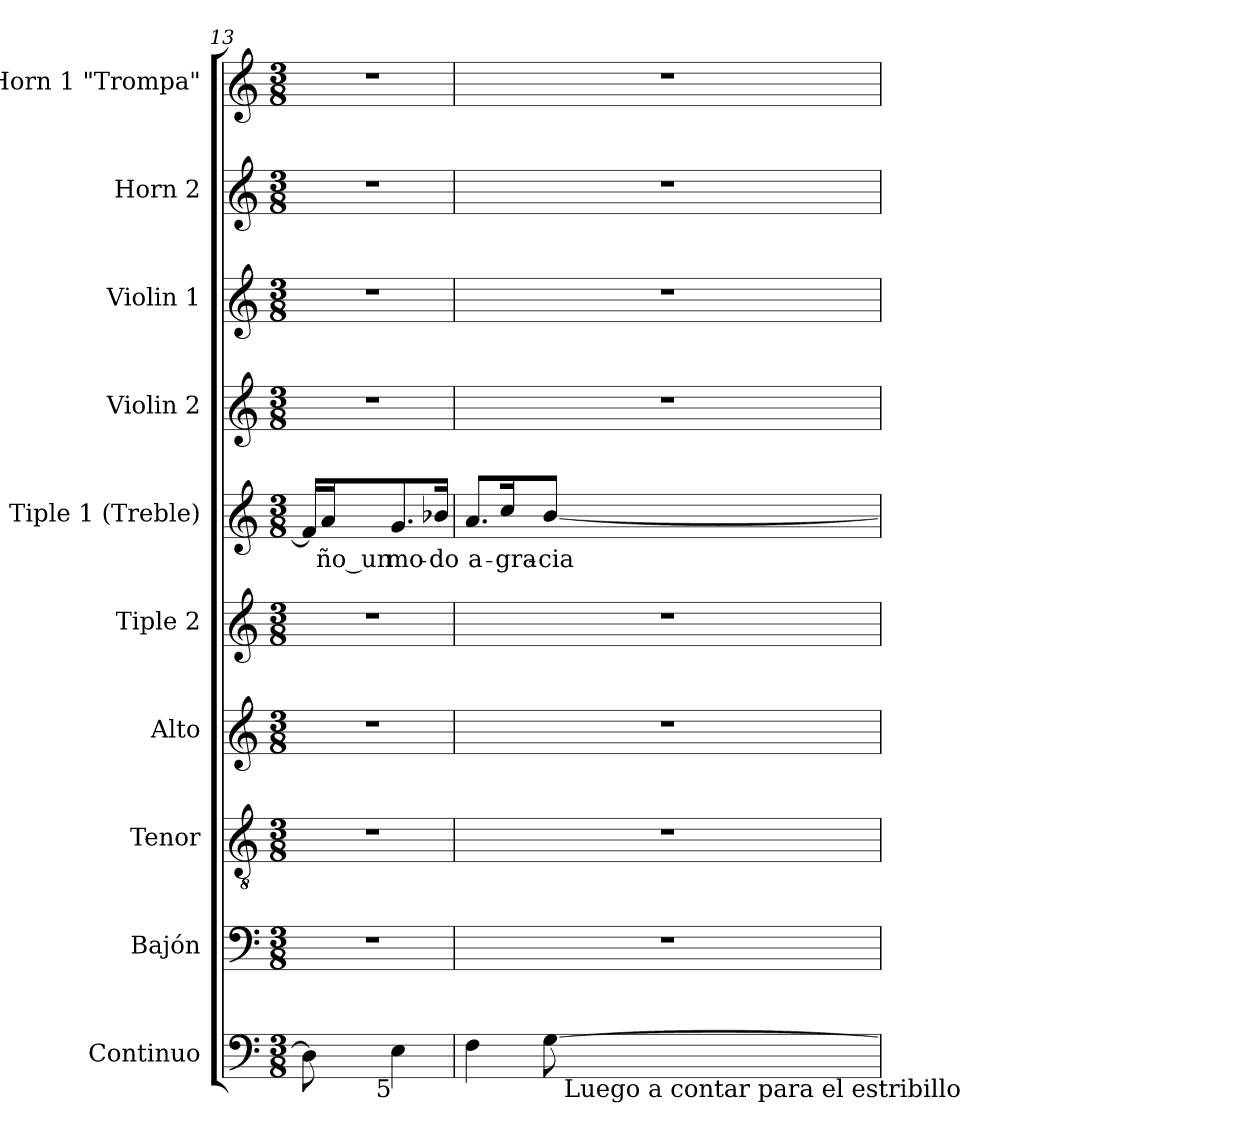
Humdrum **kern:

**kern	**kern	**kern	**kern	**kern	**kern	**text	**kern	**kern	**kern	**kern
*part10	*part9	*part8	*part7	*part6	*part5	*part5	*part4	*part3	*part2	*part1
*staff10	*staff9	*staff8	*staff7	*staff6	*staff5	*staff5	*staff4	*staff3	*staff2	*staff1
*I"Continuo	*I"Bajón	*I"Tenor	*I"Alto	*I"Tiple 2	*I"Tiple 1 (Treble)	*	*I"Violin 2	*I"Violin 1	*I"Horn 2	*I"Horn 1 "Trompa"
*I'Cont.	*	*I'T.	*I'A.	*	*	*	*I'Vln. 2	*I'Vln. 1	*I'Hn 1.	*I'Hn 1.
*clefF4	*clefF4	*clefGv2	*clefG2	*clefG2	*clefG2	*	*clefG2	*clefG2	*clefG2	*clefG2
*	*	*ITrd7c12	*	*	*	*	*	*	*ITrd7c12	*ITrd7c12
*k[]	*k[]	*k[]	*k[]	*k[]	*k[]	*	*k[]	*k[]	*k[]	*k[]
*C:	*C:	*C:	*C:	*C:	*C:	*	*C:	*C:	*C:	*C:
*M3/8	*M3/8	*M3/8	*M3/8	*M3/8	*M3/8	*	*M3/8	*M3/8	*M3/8	*M3/8
=13	=13	=13	=13	=13	=13	=13	=13	=13	=13	=13
!	!LO:N:vis=1	!LO:N:vis=1	!LO:N:vis=1	!LO:N:vis=1	!	!	!LO:N:vis=1	!LO:N:vis=1	!LO:N:vis=1	!LO:N:vis=1
8Di\]	4.r	4.r	4.r	4.r	16fi/LL]	.	4.r	4.r	4.r	4.r
!	!	!	!	!	!	!LO:LY:b:color=#000000	!	!	!	!
.	.	.	.	.	16ai/J	-ño_un	.	.	.	.
!LO:TX:b:rj:t=5	!	!	!	!	!	!	!	!	!	!
!	!	!	!	!	!	!LO:LY:b:color=#000000	!	!	!	!
4Ei\	.	.	.	.	8.gi/	mo-	.	.	.	.
!	!	!	!	!	!	!LO:LY:b:color=#000000	!	!	!	!
.	.	.	.	.	16b-Xi/Jk	-do	.	.	.	.
=14	=14	=14	=14	=14	=14	=14	=14	=14	=14	=14
!	!LO:N:vis=1	!LO:N:vis=1	!LO:N:vis=1	!LO:N:vis=1	!	!	!	!	!	!
!	!	!	!	!	!	!LO:LY:b:color=#000000	!LO:N:vis=1	!LO:N:vis=1	!LO:N:vis=1	!LO:N:vis=1
*^	*	*	*	*	*	*	*	*	*	*
4Fi\	4ryy	4.r	4.r	4.r	4.r	8.ai/L	a-	4.r	4.r	4.r	4.r
!	!	!	!	!	!	!	!LO:LY:b:color=#000000	!	!	!	!
.	.	.	.	.	.	16cci/K	-gra-	.	.	.	.
!	!	!	!	!	!	!	!LO:LY:b:color=#000000	!	!	!	!
[8Gi\	16ryy	.	.	.	.	[8bi/J	-cia-	.	.	.	.
.	512.ryy	.	.	.	.	.	.	.	.	.	.
!	!LO:TX:b:t=Luego a contar para el estribillo	!	!	!	!	!	!	!	!	!	!
.	32ryy	.	.	.	.	.	.	.	.	.	.
.	64ryy	.	.	.	.	.	.	.	.	.	.
.	128ryy	.	.	.	.	.	.	.	.	.	.
.	256ryy	.	.	.	.	.	.	.	.	.	.
.	1024ryy	.	.	.	.	.	.	.	.	.	.
*v	*v	*	*	*	*	*	*	*	*	*	*
=	=	=	=	=	=	=	=	=	=	=
*-	*-	*-	*-	*-	*-	*-	*-	*-	*-	*-
